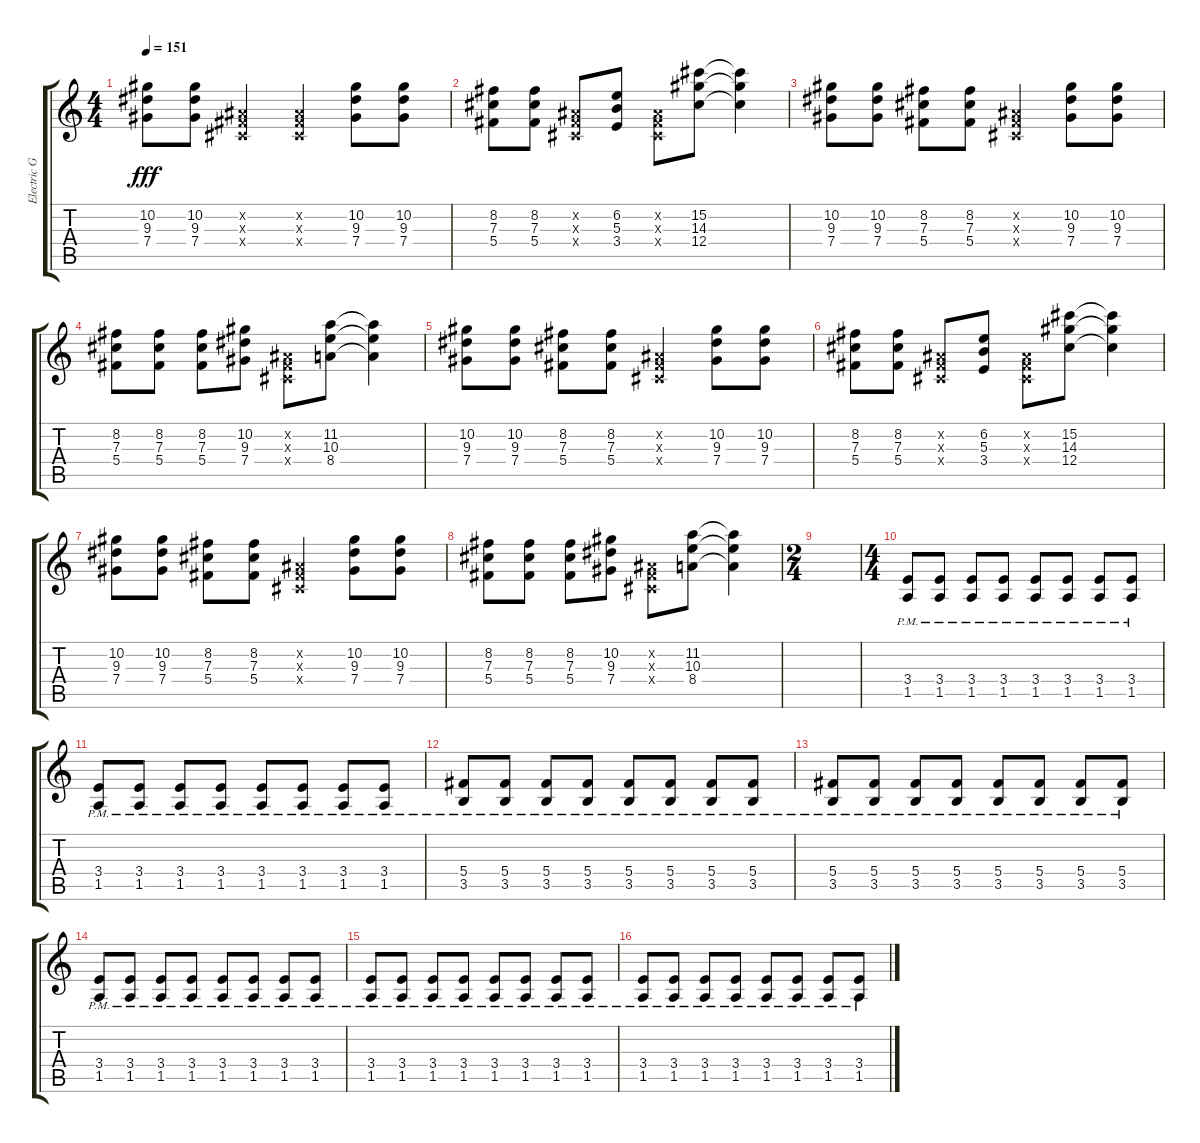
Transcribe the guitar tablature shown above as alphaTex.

\track ("Electric Guitar" "Electric G") {instrument overdrivenguitar}
\staff {score tabs}
\tuning (Eb4 Bb3 Gb3 Db3 Ab2 Eb2) {hide}
\ts (4 4)
\tempo 151
\clef g2
\ks c
(10.2 9.3 7.4).8{dy fff instrument overdrivenguitar} (10.2 9.3 7.4).8 (0.2{x} 0.3{x} 0.4{x}).4 (0.2{x} 0.3{x} 0.4{x}).4 (10.2 9.3 7.4).8 (10.2 9.3 7.4).8 |
(8.2 7.3 5.4).8 (8.2 7.3 5.4).8 (0.2{x} 0.3{x} 0.4{x}).8 (6.2 5.3 3.4).8 (0.2{x} 0.3{x} 0.4{x}).8 (15.2 14.3 12.4).8 (15.2{t} 14.3{t} 12.4{t}).4 |
(10.2 9.3 7.4).8 (10.2 9.3 7.4).8 (8.2 7.3 5.4).8 (8.2 7.3 5.4).8 (0.2{x} 0.3{x} 0.4{x}).4 (10.2 9.3 7.4).8 (10.2 9.3 7.4).8 |
(8.2 7.3 5.4).8 (8.2 7.3 5.4).8 (8.2 7.3 5.4).8 (10.2 9.3 7.4).8 (0.2{x} 0.3{x} 0.4{x}).8 (11.2 10.3 8.4).8 (11.2{t} 10.3{t} 8.4{t}).4 |
(10.2 9.3 7.4).8 (10.2 9.3 7.4).8 (8.2 7.3 5.4).8 (8.2 7.3 5.4).8 (0.2{x} 0.3{x} 0.4{x}).4 (10.2 9.3 7.4).8 (10.2 9.3 7.4).8 |
(8.2 7.3 5.4).8 (8.2 7.3 5.4).8 (0.2{x} 0.3{x} 0.4{x}).8 (6.2 5.3 3.4).8 (0.2{x} 0.3{x} 0.4{x}).8 (15.2 14.3 12.4).8 (15.2{t} 14.3{t} 12.4{t}).4 |
(10.2 9.3 7.4).8 (10.2 9.3 7.4).8 (8.2 7.3 5.4).8 (8.2 7.3 5.4).8 (0.2{x} 0.3{x} 0.4{x}).4 (10.2 9.3 7.4).8 (10.2 9.3 7.4).8 |
(8.2 7.3 5.4).8 (8.2 7.3 5.4).8 (8.2 7.3 5.4).8 (10.2 9.3 7.4).8 (0.2{x} 0.3{x} 0.4{x}).8 (11.2 10.3 8.4).8 (11.2{t} 10.3{t} 8.4{t}).4 |
\ts (2 4)
|
\ts (4 4)
(3.4{pm} 1.5{pm}).8 (3.4{pm} 1.5{pm}).8 (3.4{pm} 1.5{pm}).8 (3.4{pm} 1.5{pm}).8 (3.4{pm} 1.5{pm}).8 (3.4{pm} 1.5{pm}).8 (3.4{pm} 1.5{pm}).8 (3.4{pm} 1.5{pm}).8 |
(3.4{pm} 1.5{pm}).8 (3.4{pm} 1.5{pm}).8 (3.4{pm} 1.5{pm}).8 (3.4{pm} 1.5{pm}).8 (3.4{pm} 1.5{pm}).8 (3.4{pm} 1.5{pm}).8 (3.4{pm} 1.5{pm}).8 (3.4{pm} 1.5{pm}).8 |
(5.4{pm} 3.5{pm}).8 (5.4{pm} 3.5{pm}).8 (5.4{pm} 3.5{pm}).8 (5.4{pm} 3.5{pm}).8 (5.4{pm} 3.5{pm}).8 (5.4{pm} 3.5{pm}).8 (5.4{pm} 3.5{pm}).8 (5.4{pm} 3.5{pm}).8 |
(5.4{pm} 3.5{pm}).8 (5.4{pm} 3.5{pm}).8 (5.4{pm} 3.5{pm}).8 (5.4{pm} 3.5{pm}).8 (5.4{pm} 3.5{pm}).8 (5.4{pm} 3.5{pm}).8 (5.4{pm} 3.5{pm}).8 (5.4{pm} 3.5{pm}).8 |
(3.4{pm} 1.5{pm}).8 (3.4{pm} 1.5{pm}).8 (3.4{pm} 1.5{pm}).8 (3.4{pm} 1.5{pm}).8 (3.4{pm} 1.5{pm}).8 (3.4{pm} 1.5{pm}).8 (3.4{pm} 1.5{pm}).8 (3.4{pm} 1.5{pm}).8 |
(3.4{pm} 1.5{pm}).8 (3.4{pm} 1.5{pm}).8 (3.4{pm} 1.5{pm}).8 (3.4{pm} 1.5{pm}).8 (3.4{pm} 1.5{pm}).8 (3.4{pm} 1.5{pm}).8 (3.4{pm} 1.5{pm}).8 (3.4{pm} 1.5{pm}).8 |
(3.4{pm} 1.5{pm}).8 (3.4{pm} 1.5{pm}).8 (3.4{pm} 1.5{pm}).8 (3.4{pm} 1.5{pm}).8 (3.4{pm} 1.5{pm}).8 (3.4{pm} 1.5{pm}).8 (3.4{pm} 1.5{pm}).8 (3.4{pm} 1.5{pm}).8
